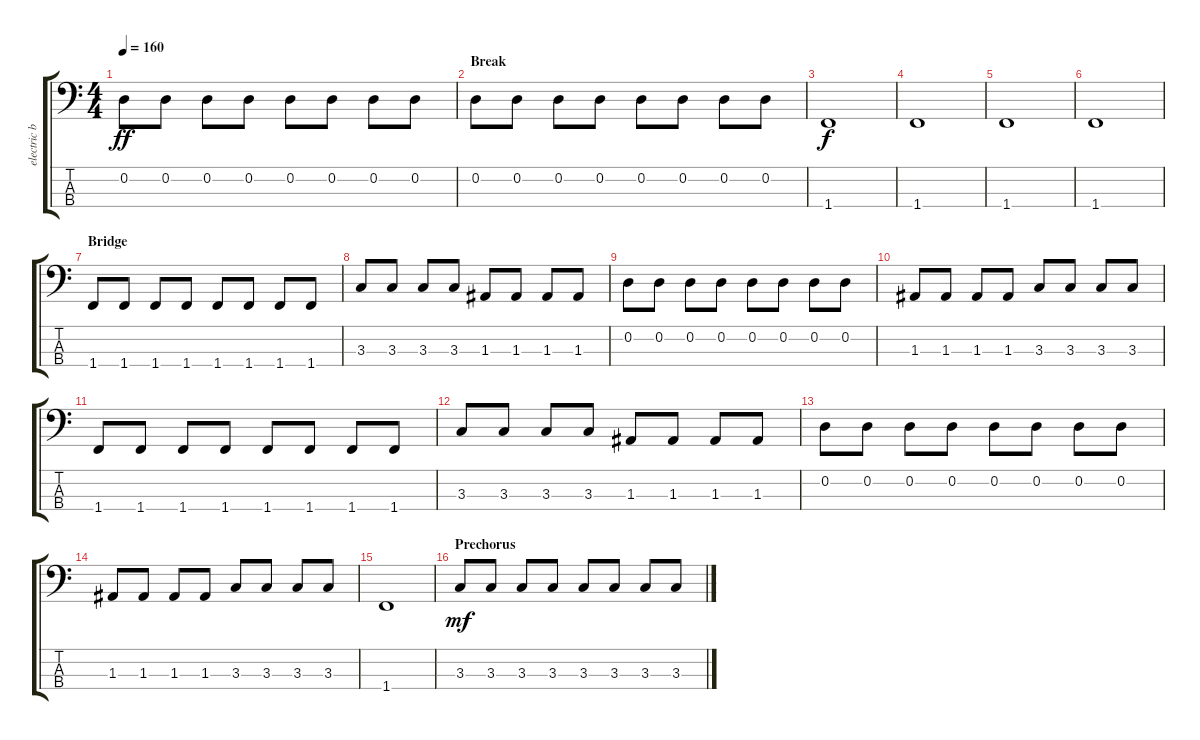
\track ("electric bass" "electric b") {instrument electricbasspick}
\staff {score tabs}
\tuning (G2 D2 A1 E1) {hide}
\ts (4 4)
\tempo 160
\clef f4
\ks c
0.2.8{dy ff} 0.2.8 0.2.8 0.2.8 0.2.8 0.2.8 0.2.8 0.2.8 |
\section ("" "Break")
0.2.8 0.2.8 0.2.8 0.2.8 0.2.8 0.2.8 0.2.8 0.2.8 |
1.4.1{dy f} |
1.4.1 |
1.4.1 |
1.4.1 |
\section ("" "Bridge")
1.4.8 1.4.8 1.4.8 1.4.8 1.4.8 1.4.8 1.4.8 1.4.8 |
3.3.8 3.3.8 3.3.8 3.3.8 1.3.8 1.3.8 1.3.8 1.3.8 |
0.2.8 0.2.8 0.2.8 0.2.8 0.2.8 0.2.8 0.2.8 0.2.8 |
1.3.8 1.3.8 1.3.8 1.3.8 3.3.8 3.3.8 3.3.8 3.3.8 |
1.4.8 1.4.8 1.4.8 1.4.8 1.4.8 1.4.8 1.4.8 1.4.8 |
3.3.8 3.3.8 3.3.8 3.3.8 1.3.8 1.3.8 1.3.8 1.3.8 |
0.2.8 0.2.8 0.2.8 0.2.8 0.2.8 0.2.8 0.2.8 0.2.8 |
1.3.8 1.3.8 1.3.8 1.3.8 3.3.8 3.3.8 3.3.8 3.3.8 |
1.4.1 |
\section ("" "Prechorus")
3.3.8{dy mf} 3.3.8 3.3.8 3.3.8 3.3.8 3.3.8 3.3.8 3.3.8
